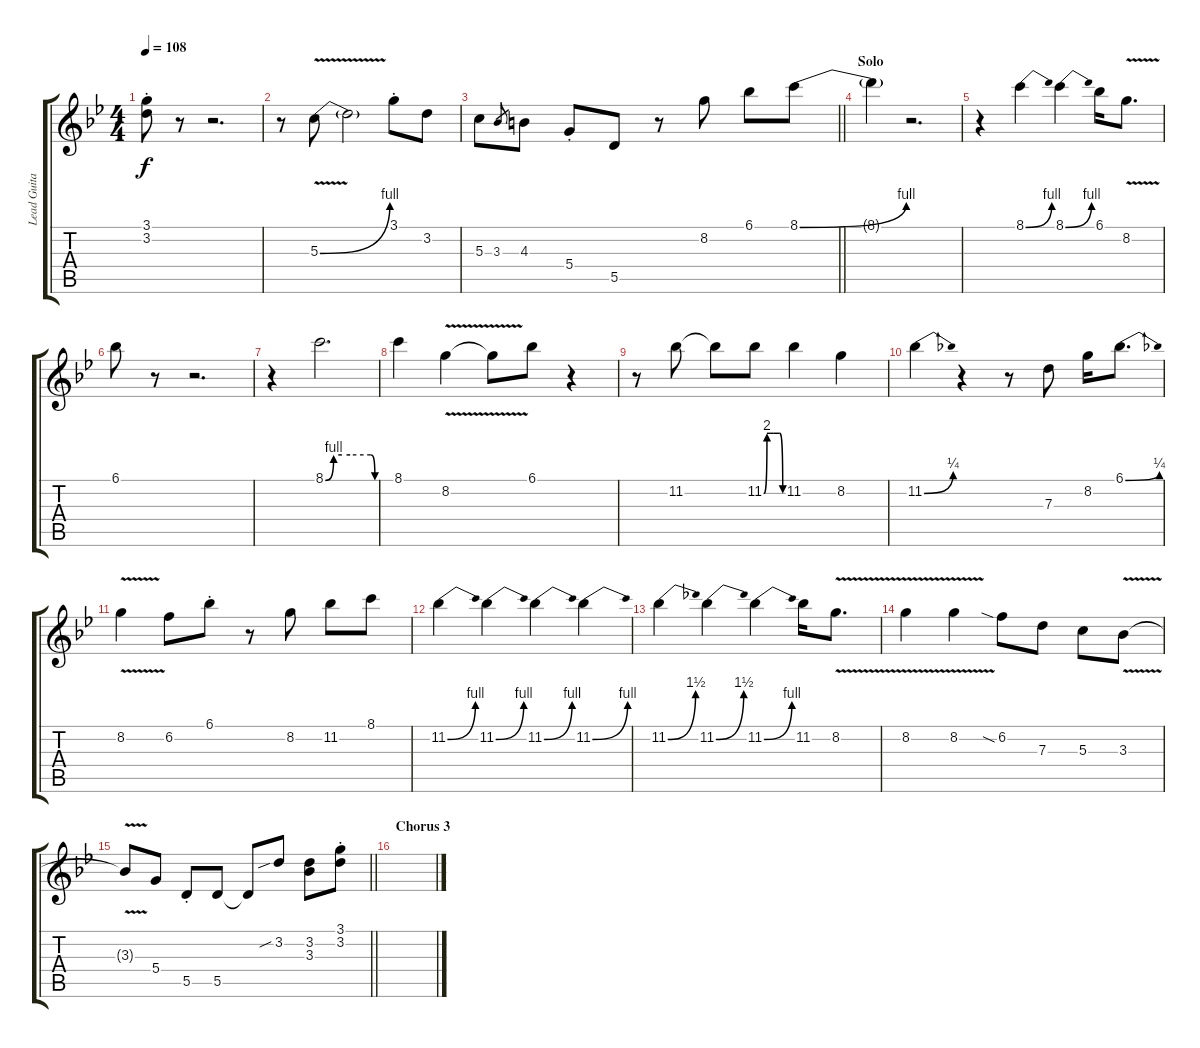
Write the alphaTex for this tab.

\track ("Lead Guitar" "Lead Guita") {instrument overdrivenguitar}
\staff {score tabs}
\tuning (E4 B3 G3 D3 A2 E2) {hide}
\ts (4 4)
\tempo 108
\clef g2
\ks bb
(3.1{st} 3.2{st}).8{dy f} r.8 r.2{d} |
r.8 5.3{be (bend 0 0 60 4) v}.8 5.3{t}.2 3.1{st}.8 3.2.8 |
\barLineRight lightlight
5.3.8 3.3.8{gr} 4.3.8 5.4{st}.8 5.5.8 r.8 8.2.8 6.1.8 8.1{be (bend 0 0 60 4)}.8 |
\section ("" "Solo")
8.1{t}.4 r.2{d} |
r.4 8.1{be (bend 0 0 60 4)}.4 8.1{be (bend 0 0 60 4)}.4 6.1.16 8.2{v}.8{d} |
6.1.8 r.8 r.2{d} |
r.4 8.1{be (custom 0 0 10 4 20 4 30 4 55 4 60 0)}.2{d} |
8.1.4 8.2{v}.4 8.2{t}.8 6.1.8 r.4 |
r.8 11.2.8 11.2{t}.8 11.2{be (custom 0 0 10 8 20 8 30 8 50 8 60 0)}.8 11.2.4 8.2.4 |
11.2{be (bend 0 0 60 1)}.4 r.4 r.8 7.3.8 8.2.16 6.1{be (bend 0 0 60 1)}.8{d} |
8.2{v}.4 6.2.8 6.1{st}.8 r.8 8.2.8 11.2.8 8.1.8 |
11.2{be (bend 0 0 60 4)}.4 11.2{be (bend 0 0 60 4)}.4 11.2{be (bend 0 0 60 4)}.4 11.2{be (bend 0 0 60 4)}.4 |
11.2{be (bend 0 0 60 6)}.4 11.2{be (bend 0 0 60 6)}.4 11.2{be (bend 0 0 60 4)}.4 11.2.16 8.2{v}.8{d} |
8.2{v}.4 8.2{v}.4 6.2{sia}.8 7.3.8 5.3.8 3.3{v}.8 |
\barLineRight lightlight
3.3{t}.8 5.4.8 5.5{st}.8 5.5.8 5.5{t}.8 3.2{sib}.8 (3.2 3.3).8 (3.1{st} 3.2{st}).8 |
\section ("" "Chorus 3")
